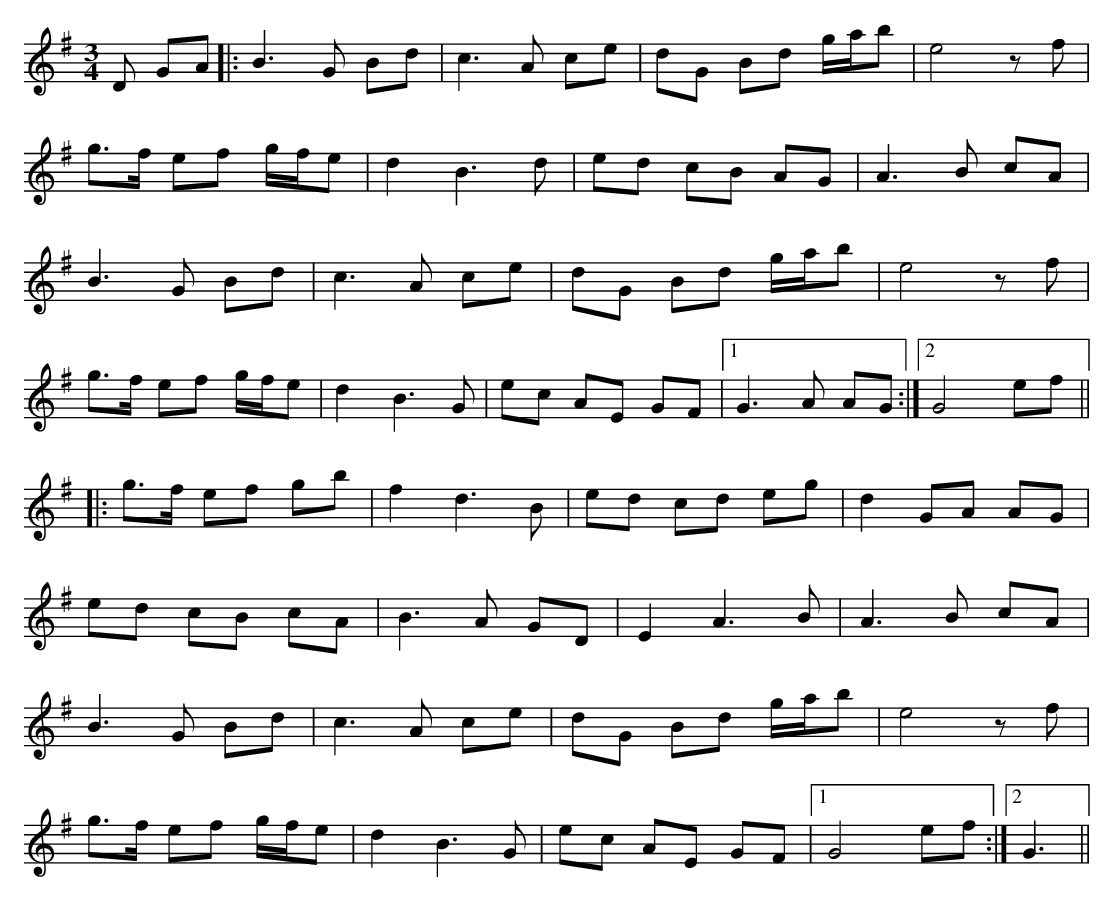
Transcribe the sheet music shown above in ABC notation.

X:1
M:3/4
K:G
D GA|:B3G Bd|c3A ce|dG Bd g/a/b|e4zf|
g>f ef g/f/e|d2B3d|ed cB AG|A3B cA|
B3G Bd|c3A ce|dG Bd g/a/b|e4zf|
g>f ef g/f/e|d2 B3G|ec AE GF|1 G3A AG:|2 G4 ef||
|:g>f ef gb|f2 d3B|ed cd eg|d2 GA AG|
ed cB cA|B3A GD|E2 A3B|A3B cA|
B3G Bd|c3A ce|dG Bd g/a/b|e4zf|
g>f ef g/f/e|d2 B3G|ec AE GF|1 G4 ef:|2 G3||
